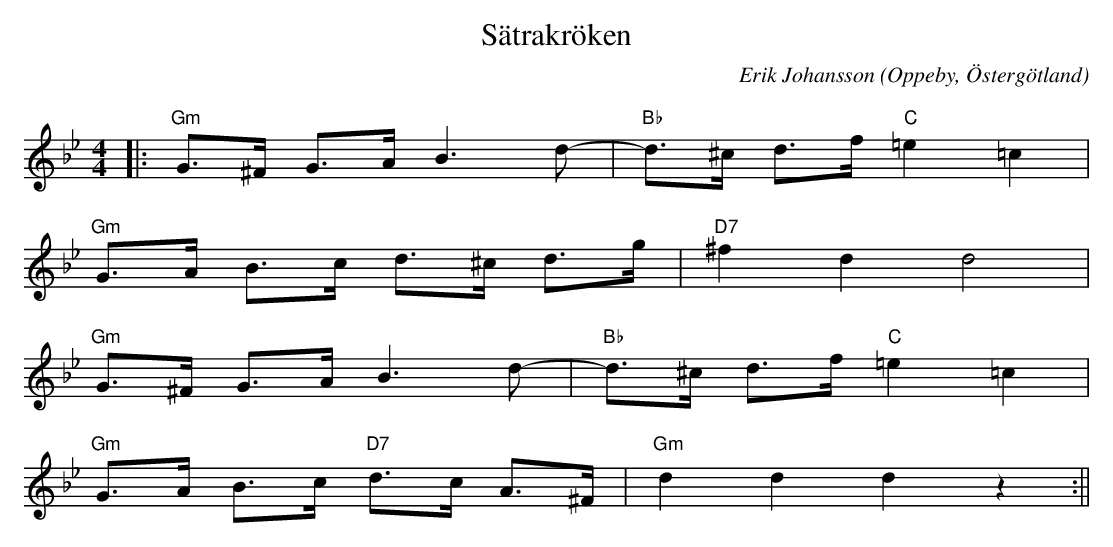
X:1
T:Sätrakröken
C:Erik Johansson
O:Oppeby, Östergötland
Q:130
M:4/4
L:1/8
K:Gm
|:"Gm"G>^F G>A B3 d-|"Bb" d>^c d>f"C" =e2 =c2|
  "Gm"G>A B>c d>^c d>g|"D7" ^f2 d2 d4 |
  "Gm"G>^F G>A B3 d-|"Bb" d>^c d>f"C" =e2 =c2|
  "Gm"G>A B>c "D7"d>c A>^F|"Gm" d2 d2 d2 z2 :||
